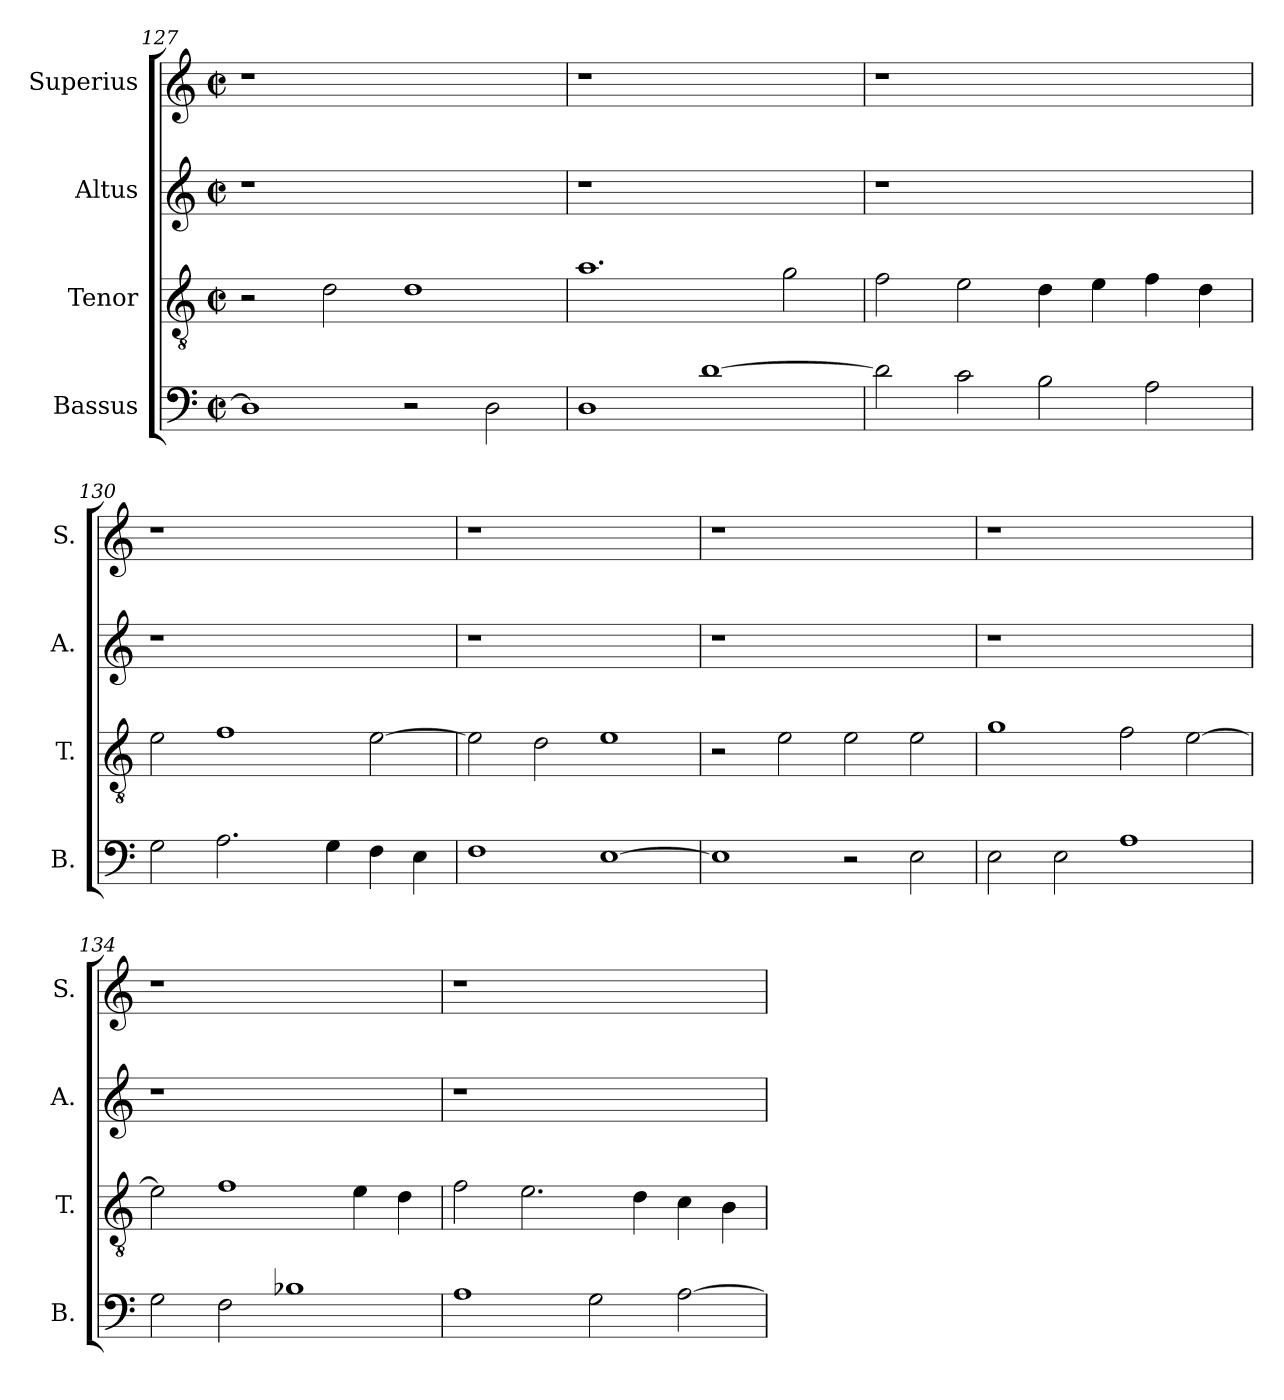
**kern	**kern	**kern	**kern
*part4	*part3	*part2	*part1
*staff4	*staff3	*staff2	*staff1
*I"Bassus	*I"Tenor	*I"Altus	*I"Superius
*I'B.	*I'T.	*I'A.	*I'S.
*clefF4	*clefGv2	*clefG2	*clefG2
*	*ITrd7c12	*	*
*k[]	*k[]	*k[]	*k[]
*C:	*C:	*C:	*C:
*M2/2	*M2/2	*M2/2	*M2/2
*met(c|)	*met(c|)	*met(c|)	*met(c|)
=127	=127	=127	=127
!	!	!LO:N:vis=1	!LO:N:vis=1
1Di]	2r	1r	1r
.	2Di\	.	.
2r	1Di	1ryy	1ryy
2Di\	.	.	.
=128	=128	=128	=128
!	!	!LO:N:vis=1	!LO:N:vis=1
1Di	1.Ai	1r	1r
[>1di	.	1ryy	1ryy
.	2Gi\	.	.
=129	=129	=129	=129
!	!	!LO:N:vis=1	!LO:N:vis=1
2di\]	2Fi\	1r	1r
2ci\	2Ei\	.	.
2Bi\	4Di\	1ryy	1ryy
.	4Ei\	.	.
2Ai\	4Fi\	.	.
.	4Di\	.	.
=130	=130	=130	=130
!	!	!LO:N:vis=1	!LO:N:vis=1
2Gi\	2Ei\	1r	1r
2.Ai\	1Fi	.	.
.	.	1ryy	1ryy
4Gi\	.	.	.
4Fi\	[>2Ei\	.	.
4Ei\	.	.	.
=131	=131	=131	=131
!	!	!LO:N:vis=1	!LO:N:vis=1
1Fi	2Ei\]	1r	1r
.	2Di\	.	.
[>1Ei	1Ei	1ryy	1ryy
!!LO:LB:g=z
=132	=132	=132	=132
!	!	!LO:N:vis=1	!LO:N:vis=1
1Ei]	2r	1r	1r
.	2Ei\	.	.
2r	2Ei\	1ryy	1ryy
2Ei\	2Ei\	.	.
=133	=133	=133	=133
!	!	!LO:N:vis=1	!LO:N:vis=1
2Ei\	1Gi	1r	1r
2Ei\	.	.	.
1Ai	2Fi\	1ryy	1ryy
.	[>2Ei\	.	.
=134	=134	=134	=134
!	!	!LO:N:vis=1	!LO:N:vis=1
2Gi\	2Ei\]	1r	1r
2Fi\	1Fi	.	.
1B-Xi	.	1ryy	1ryy
.	4Ei\	.	.
.	4Di\	.	.
=135	=135	=135	=135
!	!	!LO:N:vis=1	!LO:N:vis=1
1Ai	2Fi\	1r	1r
.	2.Ei\	.	.
2Gi\	.	1ryy	1ryy
.	4Di\	.	.
[>2Ai\	4Ci\	.	.
.	4BBi\	.	.
=	=	=	=
*-	*-	*-	*-
